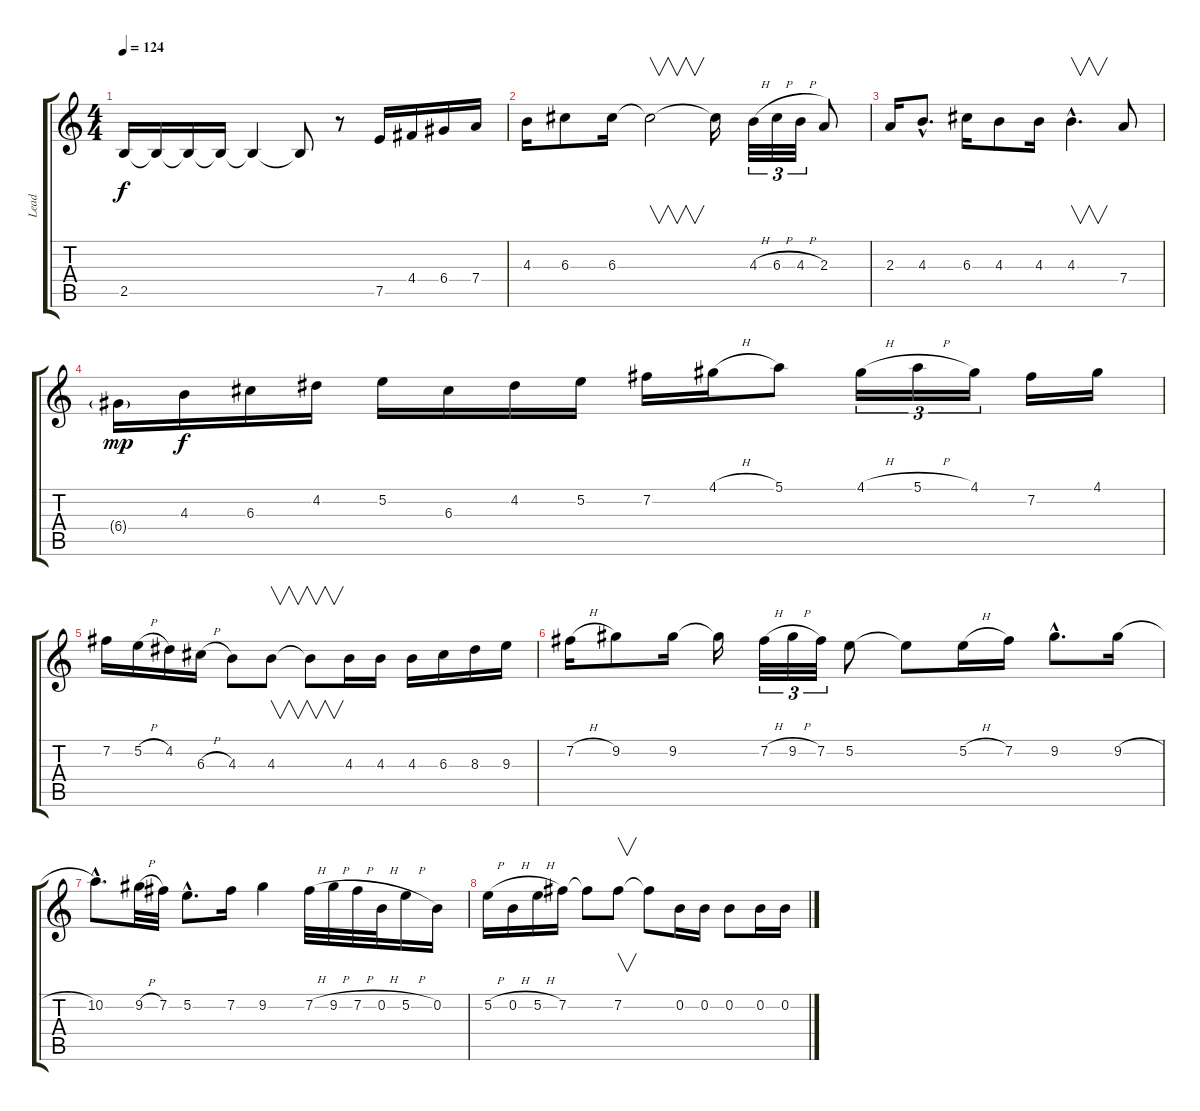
\track ("Lead" "Lead") {instrument distortionguitar}
\staff {score tabs}
\tuning (E4 B3 G3 D3 A2 E2) {hide}
\ts (4 4)
\tempo 124
\clef g2
\ks c
2.5{t}.16{dy f} 2.5{t}.16 2.5{t}.16 2.5{t}.16 2.5{t}.4 2.5{t}.8 r.8 7.5.16 4.4.16 6.4.16 7.4.16 |
4.3.16 6.3.8 6.3.16 6.3{t}.2{v} 6.3{t}.16 4.3{h}.32{tu (3 2)} 6.3{h}.32{tu (3 2)} 4.3{h}.32{tu (3 2)} 2.3.8 |
2.3.16 4.3{hac}.8{d} 6.3.16 4.3.8 4.3.16 4.3{hac}.4{v d} 7.4.8 |
6.4{g}.16{dy mp} 4.3.16{dy f} 6.3.16 4.2.16 5.2.16 6.3.16 4.2.16 5.2.16 7.2.16 4.1{h}.16 5.1.8 4.1{h}.16{tu (3 2)} 5.1{h}.16{tu (3 2)} 4.1.16{tu (3 2)} 7.2.16 4.1.16 |
7.2.16 5.2{h}.16 4.2.16 6.3{h}.16 4.3.8 4.3.8{v} 4.3{t}.8{v} 4.3.16 4.3.16 4.3.16 6.3.16 8.3.16 9.3.16 |
7.2{h}.16 9.2.8 9.2.16 9.2{t}.16 7.2{h}.32{tu (3 2)} 9.2{h}.32{tu (3 2)} 7.2.32{tu (3 2)} 5.2.8 5.2{t}.8 5.2{h}.16 7.2.16 9.2{hac}.8{d} 9.2{h}.16 |
10.2{hac}.8{d} 9.2{h}.32 7.2.32 5.2{hac}.8{d} 7.2.16 9.2.4 7.2{h}.32 9.2{h}.32 7.2{h}.32 0.2{h}.32 5.2{h}.16 0.2.16 |
5.2{h}.16 0.2{h}.16 5.2{h}.16 7.2.16 7.2{t}.8 7.2.8{v} 7.2{t}.8 0.2.16 0.2.16 0.2.8 0.2.16 0.2.16
